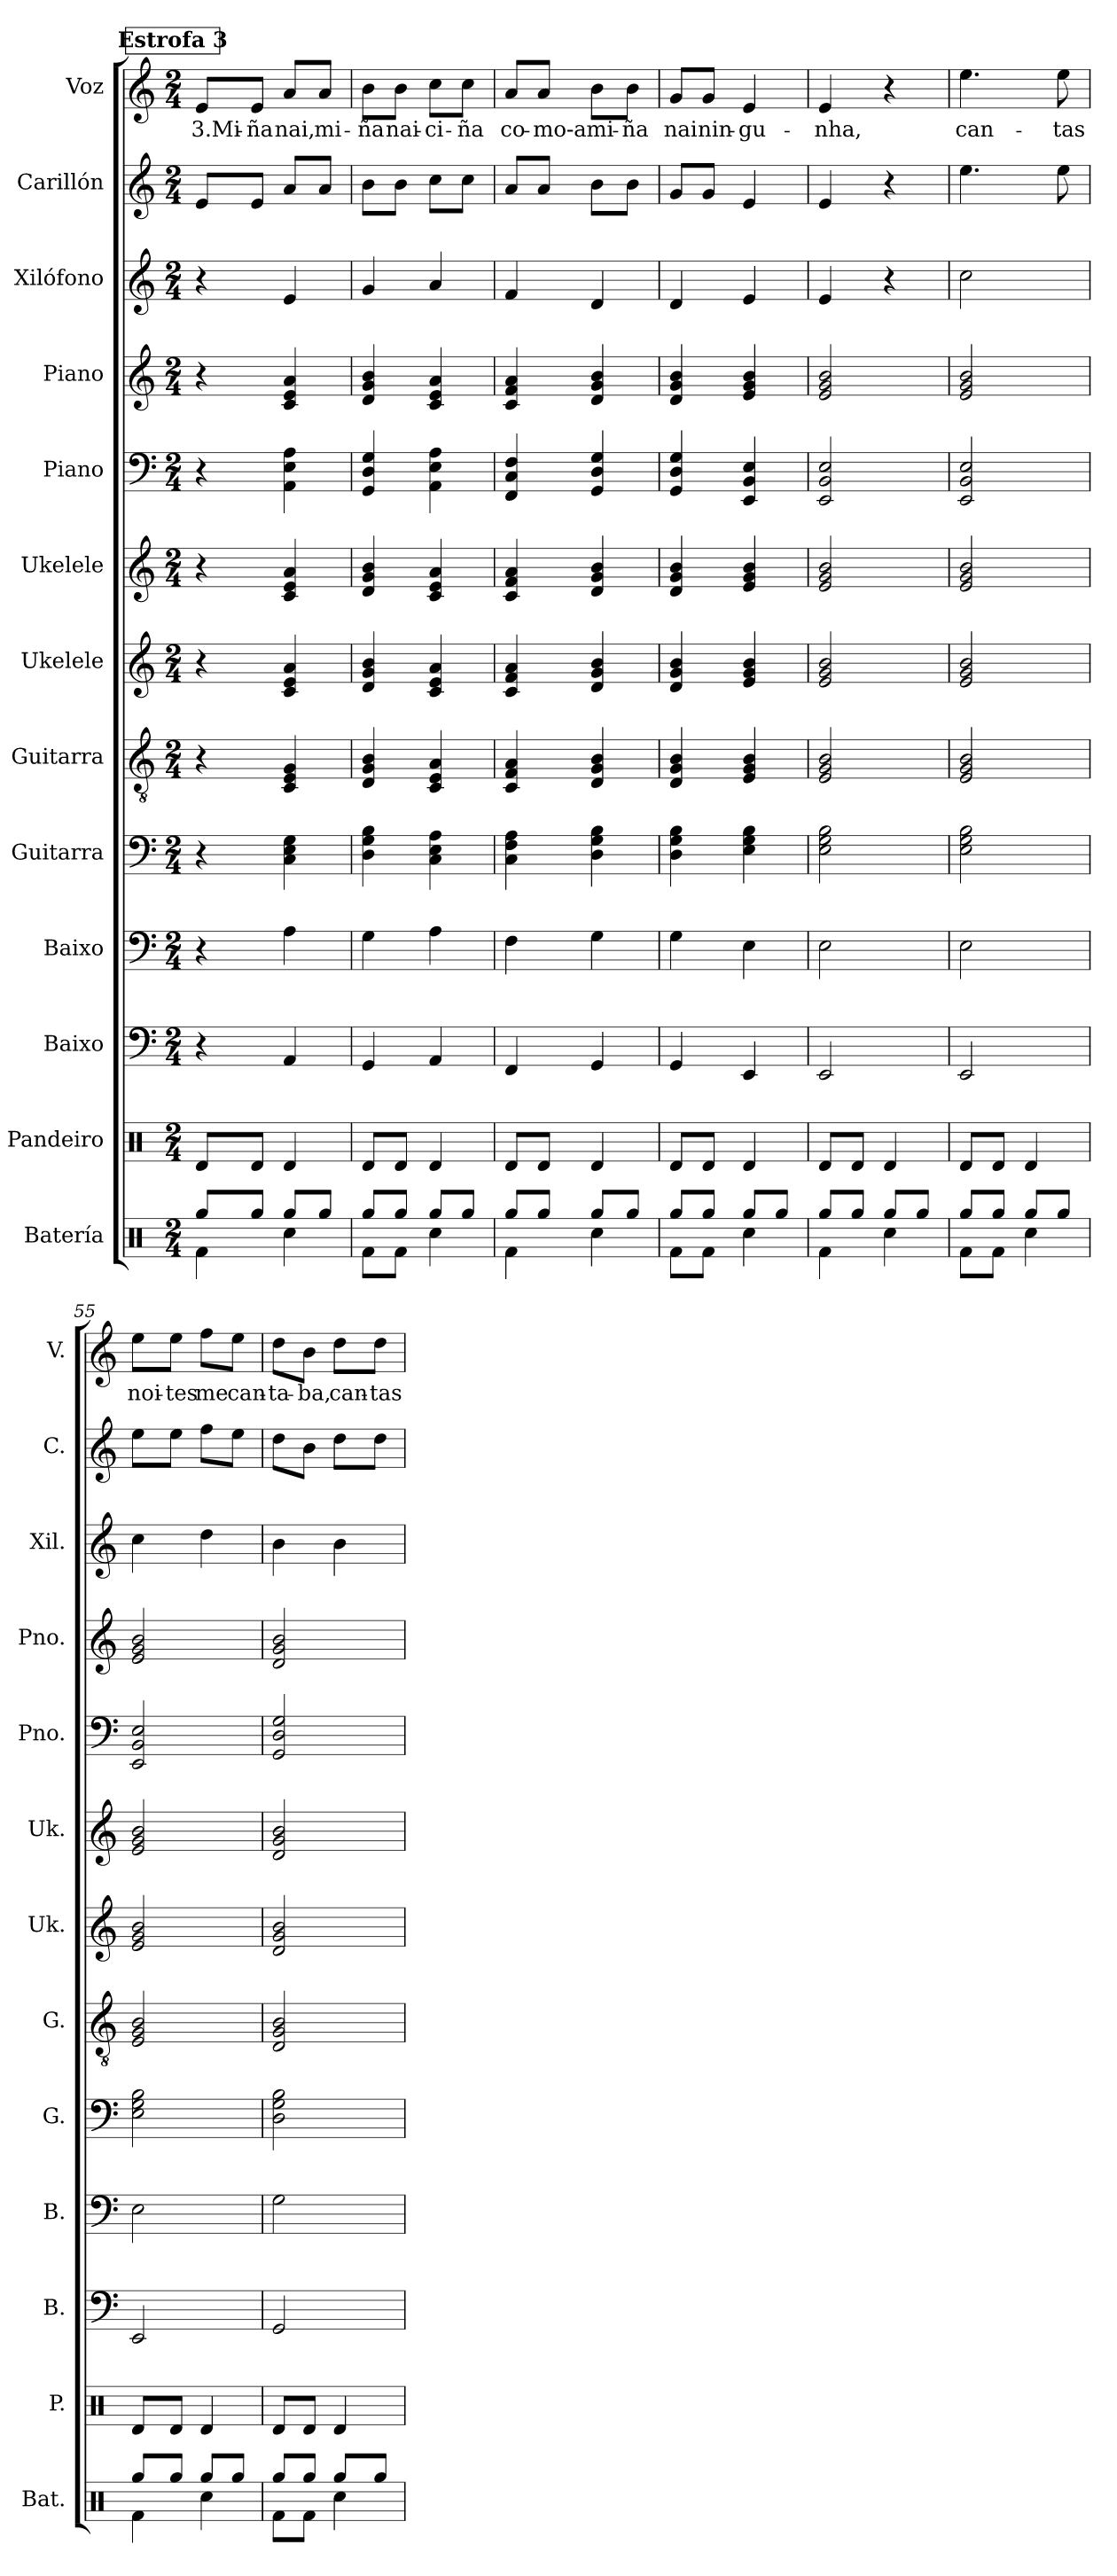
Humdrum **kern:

**kern	**kern	**kern	**kern	**kern	**kern	**kern	**kern	**kern	**kern	**kern	**kern	**kern	**text
*part13	*part12	*part11	*part10	*part9	*part8	*part7	*part6	*part5	*part4	*part3	*part2	*part1	*part1
*staff13	*staff12	*staff11	*staff10	*staff9	*staff8	*staff7	*staff6	*staff5	*staff4	*staff3	*staff2	*staff1	*staff1
*I"Batería	*I"Pandeiro	*I"Baixo	*I"Baixo	*I"Guitarra	*I"Guitarra	*I"Ukelele	*I"Ukelele	*I"Piano	*I"Piano	*I"Xilófono	*I"Carillón	*I"Voz	*
*I'Bat.	*I'P.	*I'B.	*I'B.	*I'G.	*I'G.	*I'Uk.	*I'Uk.	*I'Pno.	*I'Pno.	*I'Xil.	*I'C.	*I'V.	*
!!LO:PB:g=z
*clefX	*clefX	*	*clefF4	*	*clefGv2	*	*clefG2	*clefF4	*clefG2	*clefG2	*clefG2	*clefG2	*
*	*	*ITrd7c12	*ITrd7c12	*	*	*	*	*	*	*ITrd-7c-12	*ITrd-14c-24	*	*
*k[]	*k[]	*k[]	*k[]	*k[]	*k[]	*k[]	*k[]	*k[]	*k[]	*k[]	*k[]	*k[]	*
*M2/4	*M2/4	*M2/4	*M2/4	*M2/4	*M2/4	*M2/4	*M2/4	*M2/4	*M2/4	*M2/4	*M2/4	*M2/4	*
!!LO:REH:place=s1:a:B:fs=14:t=Estrofa 3
=49	=49	=49	=49	=49	=49	=49	=49	=49	=49	=49	=49	=49	=49
*^	*	*	*	*	*	*	*	*	*	*	*	*	*
!	!	!	!	!	!	!	!	!	!	!	!	!	!	!LO:LY:b
8Rgg/L	4Rf\	8Rd/L	4r	4r	4r	4r	4r	4r	4r	4r	4r	8eee/L	8e/L	3.Mi-
!	!	!	!	!	!	!	!	!	!	!	!	!	!	!LO:LY:b
8Rgg/J	.	8Rd/J	.	.	.	.	.	.	.	.	.	8eee/J	8e/J	ña
!	!	!	!	!	!	!	!	!	!	!	!	!	!	!LO:LY:b
8Rgg/L	4Rcc\	4Rd/	4AAA	4AA\	4C 4E 4G	4C/ 4E/ 4G/	4c 4e 4a	4c/ 4e/ 4a/	4AA\ 4E\ 4A\	4c/ 4e/ 4a/	4ee/	8aaa/L	8a/L	nai,
!	!	!	!	!	!	!	!	!	!	!	!	!	!	!LO:LY:b
8Rgg/J	.	.	.	.	.	.	.	.	.	.	.	8aaa/J	8a/J	mi-
=50	=50	=50	=50	=50	=50	=50	=50	=50	=50	=50	=50	=50	=50	=50
!	!	!	!	!	!	!	!	!	!	!	!	!	!	!LO:LY:b
8Rgg/L	8Rf\L	8Rd/L	4GGG	4GG\	4D 4G 4B	4D/ 4G/ 4B/	4d 4g 4b	4d/ 4g/ 4b/	4GG/ 4D/ 4G/	4d/ 4g/ 4b/	4gg/	8bbb\L	8b\L	-ña
!	!	!	!	!	!	!	!	!	!	!	!	!	!	!LO:LY:b
8Rgg/J	8Rf\J	8Rd/J	.	.	.	.	.	.	.	.	.	8bbb\J	8b\J	nai-
!	!	!	!	!	!	!	!	!	!	!	!	!	!	!LO:LY:b
8Rgg/L	4Rcc\	4Rd/	4AAA	4AA\	4C 4E 4A	4C/ 4E/ 4A/	4c 4e 4a	4c/ 4e/ 4a/	4AA\ 4E\ 4A\	4c/ 4e/ 4a/	4aa/	8cccc\L	8cc\L	-ci-
!	!	!	!	!	!	!	!	!	!	!	!	!	!	!LO:LY:b
8Rgg/J	.	.	.	.	.	.	.	.	.	.	.	8cccc\J	8cc\J	-ña
=51	=51	=51	=51	=51	=51	=51	=51	=51	=51	=51	=51	=51	=51	=51
!	!	!	!	!	!	!	!	!	!	!	!	!	!	!LO:LY:b
8Rgg/L	4Rf\	8Rd/L	4FFF	4FF\	4C 4F 4A	4C/ 4F/ 4A/	4c 4f 4a	4c/ 4f/ 4a/	4FF/ 4C/ 4F/	4c/ 4f/ 4a/	4ff/	8aaa/L	8a/L	co-
!	!	!	!	!	!	!	!	!	!	!	!	!	!	!LO:LY:b
8Rgg/J	.	8Rd/J	.	.	.	.	.	.	.	.	.	8aaa/J	8a/J	-mo-a
!	!	!	!	!	!	!	!	!	!	!	!	!	!	!LO:LY:b
8Rgg/L	4Rcc\	4Rd/	4GGG	4GG\	4D 4G 4B	4D/ 4G/ 4B/	4d 4g 4b	4d/ 4g/ 4b/	4GG/ 4D/ 4G/	4d/ 4g/ 4b/	4dd/	8bbb\L	8b\L	mi-
!	!	!	!	!	!	!	!	!	!	!	!	!	!	!LO:LY:b
8Rgg/J	.	.	.	.	.	.	.	.	.	.	.	8bbb\J	8b\J	-ña
=52	=52	=52	=52	=52	=52	=52	=52	=52	=52	=52	=52	=52	=52	=52
!	!	!	!	!	!	!	!	!	!	!	!	!	!	!LO:LY:b
8Rgg/L	8Rf\L	8Rd/L	4GGG	4GG\	4D 4G 4B	4D/ 4G/ 4B/	4d 4g 4b	4d/ 4g/ 4b/	4GG/ 4D/ 4G/	4d/ 4g/ 4b/	4dd/	8ggg/L	8g/L	nai
!	!	!	!	!	!	!	!	!	!	!	!	!	!	!LO:LY:b
8Rgg/J	8Rf\J	8Rd/J	.	.	.	.	.	.	.	.	.	8ggg/J	8g/J	nin-
!	!	!	!	!	!	!	!	!	!	!	!	!	!	!LO:LY:b
8Rgg/L	4Rcc\	4Rd/	4EEE	4EE\	4E 4G 4B	4E/ 4G/ 4B/	4e 4g 4b	4e/ 4g/ 4b/	4EE/ 4BB/ 4E/	4e/ 4g/ 4b/	4ee/	4eee/	4e/	-gu-
8Rgg/J	.	.	.	.	.	.	.	.	.	.	.	.	.	.
=53	=53	=53	=53	=53	=53	=53	=53	=53	=53	=53	=53	=53	=53	=53
!	!	!	!	!	!	!	!	!	!	!	!	!	!	!LO:LY:b
8Rgg/L	4Rf\	8Rd/L	2EEE	2EE\	2E 2G 2B	2E/ 2G/ 2B/	2e 2g 2b	2e/ 2g/ 2b/	2EE/ 2BB/ 2E/	2e/ 2g/ 2b/	4ee/	4eee/	4e/	-nha,
8Rgg/J	.	8Rd/J	.	.	.	.	.	.	.	.	.	.	.	.
8Rgg/L	4Rcc\	4Rd/	.	.	.	.	.	.	.	.	4r	4r	4r	.
8Rgg/J	.	.	.	.	.	.	.	.	.	.	.	.	.	.
=54	=54	=54	=54	=54	=54	=54	=54	=54	=54	=54	=54	=54	=54	=54
!	!	!	!	!	!	!	!	!	!	!	!	!	!	!LO:LY:b
8Rgg/L	8Rf\L	8Rd/L	2EEE	2EE\	2E 2G 2B	2E/ 2G/ 2B/	2e 2g 2b	2e/ 2g/ 2b/	2EE/ 2BB/ 2E/	2e/ 2g/ 2b/	2ccc\	4.eeee\	4.ee\	can-
8Rgg/J	8Rf\J	8Rd/J	.	.	.	.	.	.	.	.	.	.	.	.
8Rgg/L	4Rcc\	4Rd/	.	.	.	.	.	.	.	.	.	.	.	.
!	!	!	!	!	!	!	!	!	!	!	!	!	!	!LO:LY:b
8Rgg/J	.	.	.	.	.	.	.	.	.	.	.	8eeee\	8ee\	-tas
=55	=55	=55	=55	=55	=55	=55	=55	=55	=55	=55	=55	=55	=55	=55
!	!	!	!	!	!	!	!	!	!	!	!	!	!	!LO:LY:b
8Rgg/L	4Rf\	8Rd/L	2EEE	2EE\	2E 2G 2B	2E/ 2G/ 2B/	2e 2g 2b	2e/ 2g/ 2b/	2EE/ 2BB/ 2E/	2e/ 2g/ 2b/	4ccc\	8eeee\L	8ee\L	noi-
!	!	!	!	!	!	!	!	!	!	!	!	!	!	!LO:LY:b
8Rgg/J	.	8Rd/J	.	.	.	.	.	.	.	.	.	8eeee\J	8ee\J	-tes
!	!	!	!	!	!	!	!	!	!	!	!	!	!	!LO:LY:b
8Rgg/L	4Rcc\	4Rd/	.	.	.	.	.	.	.	.	4ddd\	8ffff\L	8ff\L	me
!	!	!	!	!	!	!	!	!	!	!	!	!	!	!LO:LY:b
8Rgg/J	.	.	.	.	.	.	.	.	.	.	.	8eeee\J	8ee\J	can-
=56	=56	=56	=56	=56	=56	=56	=56	=56	=56	=56	=56	=56	=56	=56
!	!	!	!	!	!	!	!	!	!	!	!	!	!	!LO:LY:b
8Rgg/L	8Rf\L	8Rd/L	2GGG	2GG\	2D 2G 2B	2D/ 2G/ 2B/	2d 2g 2b	2d/ 2g/ 2b/	2GG/ 2D/ 2G/	2d/ 2g/ 2b/	4bb\	8dddd\L	8dd\L	-ta-
!	!	!	!	!	!	!	!	!	!	!	!	!	!	!LO:LY:b
8Rgg/J	8Rf\J	8Rd/J	.	.	.	.	.	.	.	.	.	8bbb\J	8b\J	-ba,
!	!	!	!	!	!	!	!	!	!	!	!	!	!	!LO:LY:b
8Rgg/L	4Rcc\	4Rd/	.	.	.	.	.	.	.	.	4bb\	8dddd\L	8dd\L	can-
!	!	!	!	!	!	!	!	!	!	!	!	!	!	!LO:LY:b
8Rgg/J	.	.	.	.	.	.	.	.	.	.	.	8dddd\J	8dd\J	-tas
*v	*v	*	*	*	*	*	*	*	*	*	*	*	*	*
=	=	=	=	=	=	=	=	=	=	=	=	=	=
*-	*-	*-	*-	*-	*-	*-	*-	*-	*-	*-	*-	*-	*-
